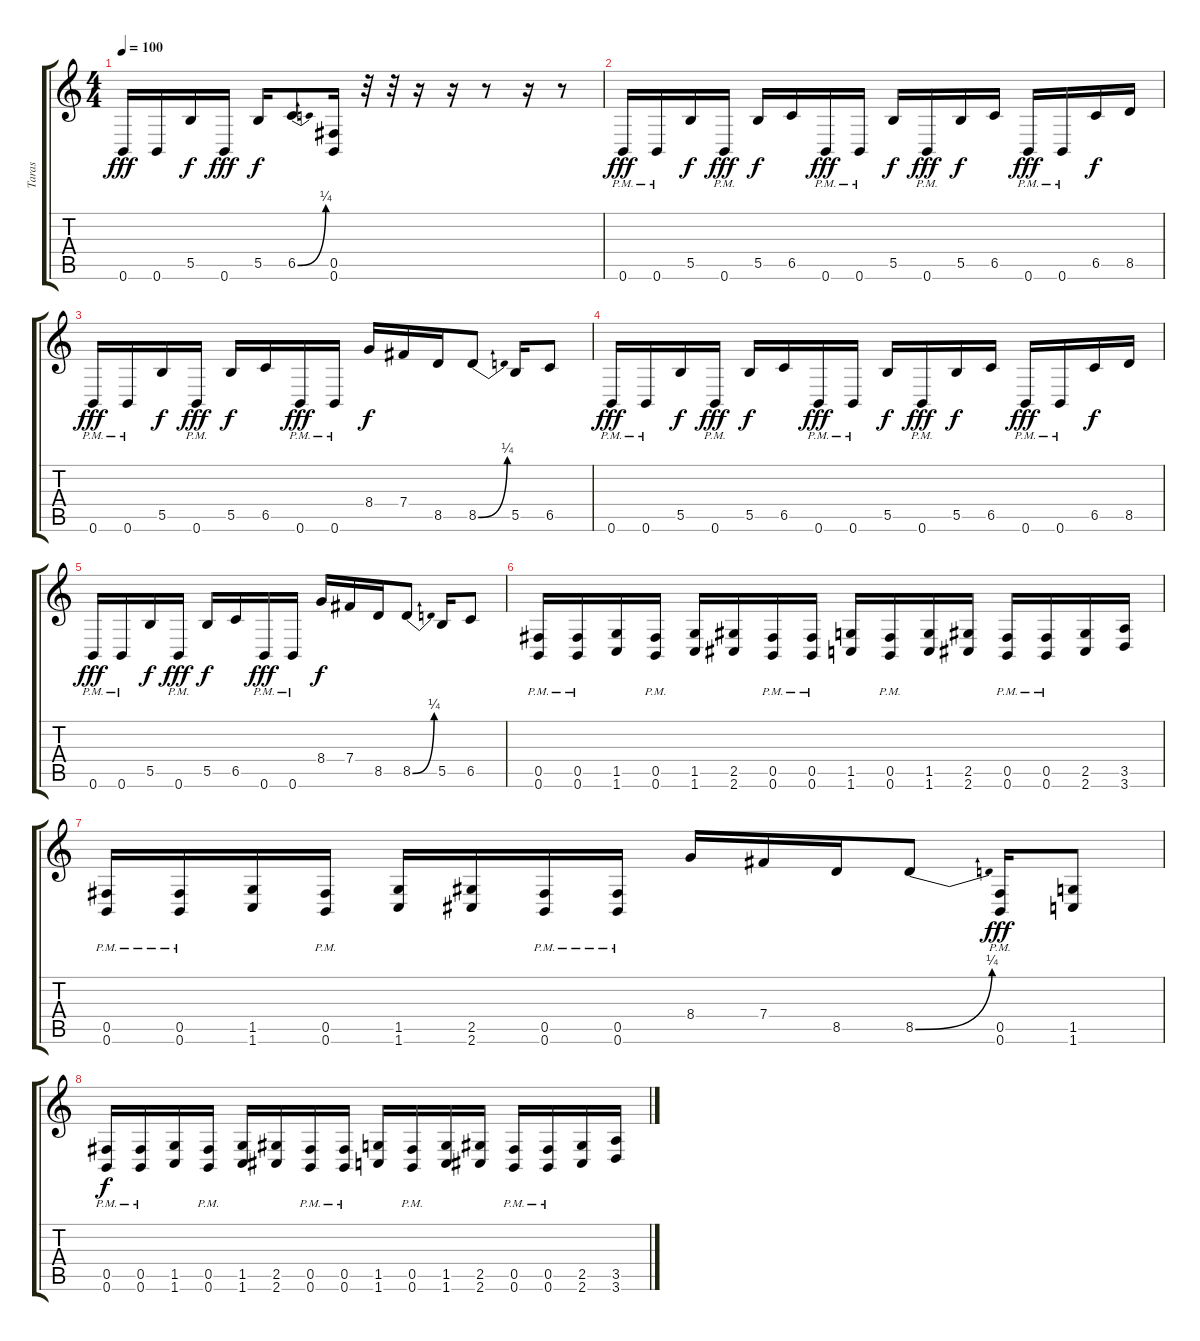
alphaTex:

\track ("Taras" "Taras") {instrument distortionguitar}
\staff {score tabs}
\tuning (Db4 Ab3 E3 B2 Gb2 B1) {hide}
\ts (4 4)
\tempo 100
\clef g2
\ks c
0.6.16{dy fff} 0.6.16 5.5.16{dy f} 0.6.16{dy fff} 5.5.16{dy f} 6.5{be (bend 0 0 60 1)}.8 (0.5 0.6).16 r.32 r.32 r.16 r.16 r.8 r.16 r.8 |
0.6{pm}.16{dy fff} 0.6{pm}.16 5.5.16{dy f} 0.6{pm}.16{dy fff} 5.5.16{dy f} 6.5.16 0.6{pm}.16{dy fff} 0.6{pm}.16 5.5.16{dy f} 0.6{pm}.16{dy fff} 5.5.16{dy f} 6.5.16 0.6{pm}.16{dy fff} 0.6{pm}.16 6.5.16{dy f} 8.5.16 |
0.6{pm}.16{dy fff} 0.6{pm}.16 5.5.16{dy f} 0.6{pm}.16{dy fff} 5.5.16{dy f} 6.5.16 0.6{pm}.16{dy fff} 0.6{pm}.16 8.4.16{dy f} 7.4.16 8.5.16 8.5{be (bend 0 0 60 1)}.8 5.5.16 6.5.8 |
0.6{pm}.16{dy fff} 0.6{pm}.16 5.5.16{dy f} 0.6{pm}.16{dy fff} 5.5.16{dy f} 6.5.16 0.6{pm}.16{dy fff} 0.6{pm}.16 5.5.16{dy f} 0.6{pm}.16{dy fff} 5.5.16{dy f} 6.5.16 0.6{pm}.16{dy fff} 0.6{pm}.16 6.5.16{dy f} 8.5.16 |
0.6{pm}.16{dy fff} 0.6{pm}.16 5.5.16{dy f} 0.6{pm}.16{dy fff} 5.5.16{dy f} 6.5.16 0.6{pm}.16{dy fff} 0.6{pm}.16 8.4.16{dy f} 7.4.16 8.5.16 8.5{be (bend 0 0 60 1)}.8 5.5.16 6.5.8 |
(0.5{pm} 0.6{pm}).16 (0.5{pm} 0.6{pm}).16 (1.5 1.6).16 (0.5{pm} 0.6{pm}).16 (1.5 1.6).16 (2.5 2.6).16 (0.5{pm} 0.6{pm}).16 (0.5{pm} 0.6{pm}).16 (1.5 1.6).16 (0.5{pm} 0.6{pm}).16 (1.5 1.6).16 (2.5 2.6).16 (0.5{pm} 0.6{pm}).16 (0.5{pm} 0.6{pm}).16 (2.5 2.6).16 (3.5 3.6).16 |
(0.5{pm} 0.6{pm}).16 (0.5{pm} 0.6{pm}).16 (1.5 1.6).16 (0.5{pm} 0.6{pm}).16 (1.5 1.6).16 (2.5 2.6).16 (0.5{pm} 0.6{pm}).16 (0.5{pm} 0.6{pm}).16 8.4.16 7.4.16 8.5.16 8.5{be (bend 0 0 60 1)}.8 (0.5{pm} 0.6).16{dy fff} (1.5 1.6).8 |
(0.5{pm} 0.6{pm}).16{dy f} (0.5{pm} 0.6{pm}).16 (1.5 1.6).16 (0.5{pm} 0.6{pm}).16 (1.5 1.6).16 (2.5 2.6).16 (0.5{pm} 0.6{pm}).16 (0.5{pm} 0.6{pm}).16 (1.5 1.6).16 (0.5{pm} 0.6{pm}).16 (1.5 1.6).16 (2.5 2.6).16 (0.5{pm} 0.6{pm}).16 (0.5{pm} 0.6{pm}).16 (2.5 2.6).16 (3.5 3.6).16
